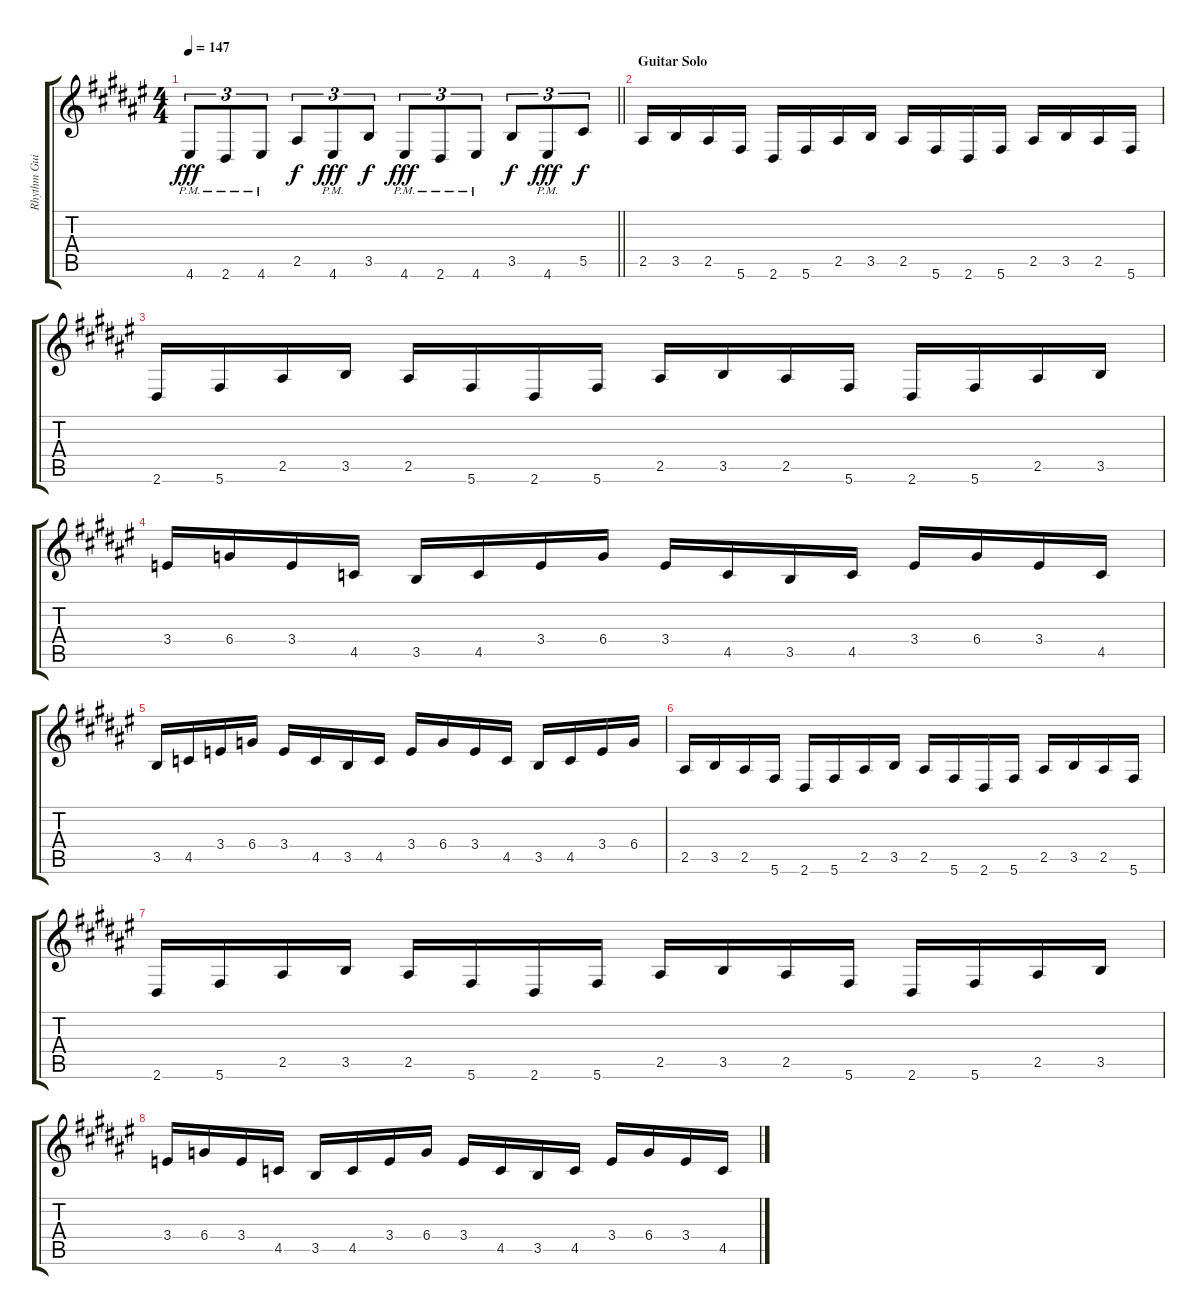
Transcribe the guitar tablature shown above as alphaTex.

\track ("Rhythm Guitar" "Rhythm Gui") {instrument distortionguitar}
\staff {score tabs}
\tuning (Eb4 Bb3 Gb3 Db3 Ab2 Db2) {hide}
\ts (4 4)
\tempo 147
\clef g2
\barLineRight lightlight
\ks d#minor
4.6{pm}.8{tu (3 2) dy fff} 2.6{pm}.8{tu (3 2)} 4.6{pm}.8{tu (3 2)} 2.5.8{tu (3 2) dy f} 4.6{pm}.8{tu (3 2) dy fff} 3.5.8{tu (3 2) dy f} 4.6{pm}.8{tu (3 2) dy fff} 2.6{pm}.8{tu (3 2)} 4.6{pm}.8{tu (3 2)} 3.5.8{tu (3 2) dy f} 4.6{pm}.8{tu (3 2) dy fff} 5.5.8{tu (3 2) dy f} |
\section ("" "Guitar Solo")
2.5.16{balance 8} 3.5.16 2.5.16 5.6.16 2.6.16 5.6.16 2.5.16 3.5.16 2.5.16 5.6.16 2.6.16 5.6.16 2.5.16 3.5.16 2.5.16 5.6.16 |
2.6.16 5.6.16 2.5.16 3.5.16 2.5.16 5.6.16 2.6.16 5.6.16 2.5.16 3.5.16 2.5.16 5.6.16 2.6.16 5.6.16 2.5.16 3.5.16 |
3.4.16 6.4.16 3.4.16 4.5.16 3.5.16 4.5.16 3.4.16 6.4.16 3.4.16 4.5.16 3.5.16 4.5.16 3.4.16 6.4.16 3.4.16 4.5.16 |
3.5.16 4.5.16 3.4.16 6.4.16 3.4.16 4.5.16 3.5.16 4.5.16 3.4.16 6.4.16 3.4.16 4.5.16 3.5.16 4.5.16 3.4.16 6.4.16 |
2.5.16 3.5.16 2.5.16 5.6.16 2.6.16 5.6.16 2.5.16 3.5.16 2.5.16 5.6.16 2.6.16 5.6.16 2.5.16 3.5.16 2.5.16 5.6.16 |
2.6.16 5.6.16 2.5.16 3.5.16 2.5.16 5.6.16 2.6.16 5.6.16 2.5.16 3.5.16 2.5.16 5.6.16 2.6.16 5.6.16 2.5.16 3.5.16 |
3.4.16 6.4.16 3.4.16 4.5.16 3.5.16 4.5.16 3.4.16 6.4.16 3.4.16 4.5.16 3.5.16 4.5.16 3.4.16 6.4.16 3.4.16 4.5.16
